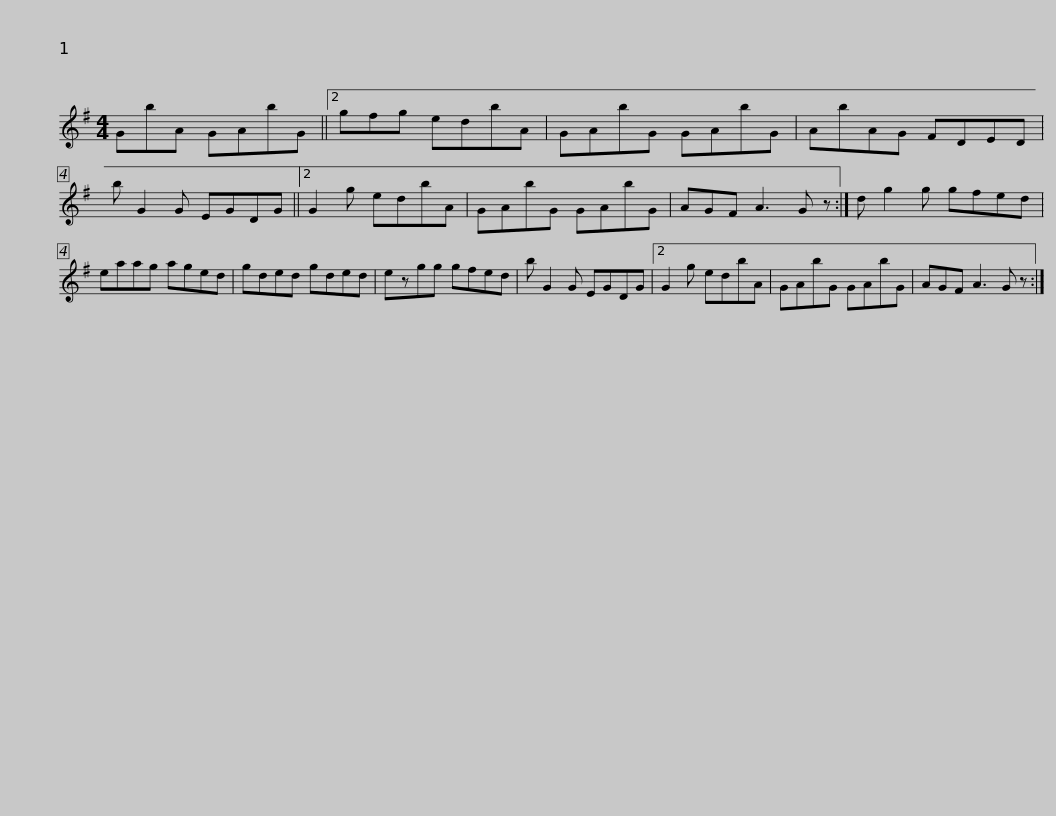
X:1
L:1/8
M:4/4
I:linebreak $
K:G
V:1 treble
V:1
 GbA GAbG ||2 gfg edbA | GAbG GAbG | AbAG FDED | b G2 G EGDG ||2 %5
 G2 g edbA |$ GAbG GAbG | AGF A3 G z :| d g2 g gfed | eaag aged | %10
 gded gded |$ ezgg gfed | b G2 G EGDG |2 G2 g edbA | GAbG GAbG | %15
 AGF A3 G z :| %16
